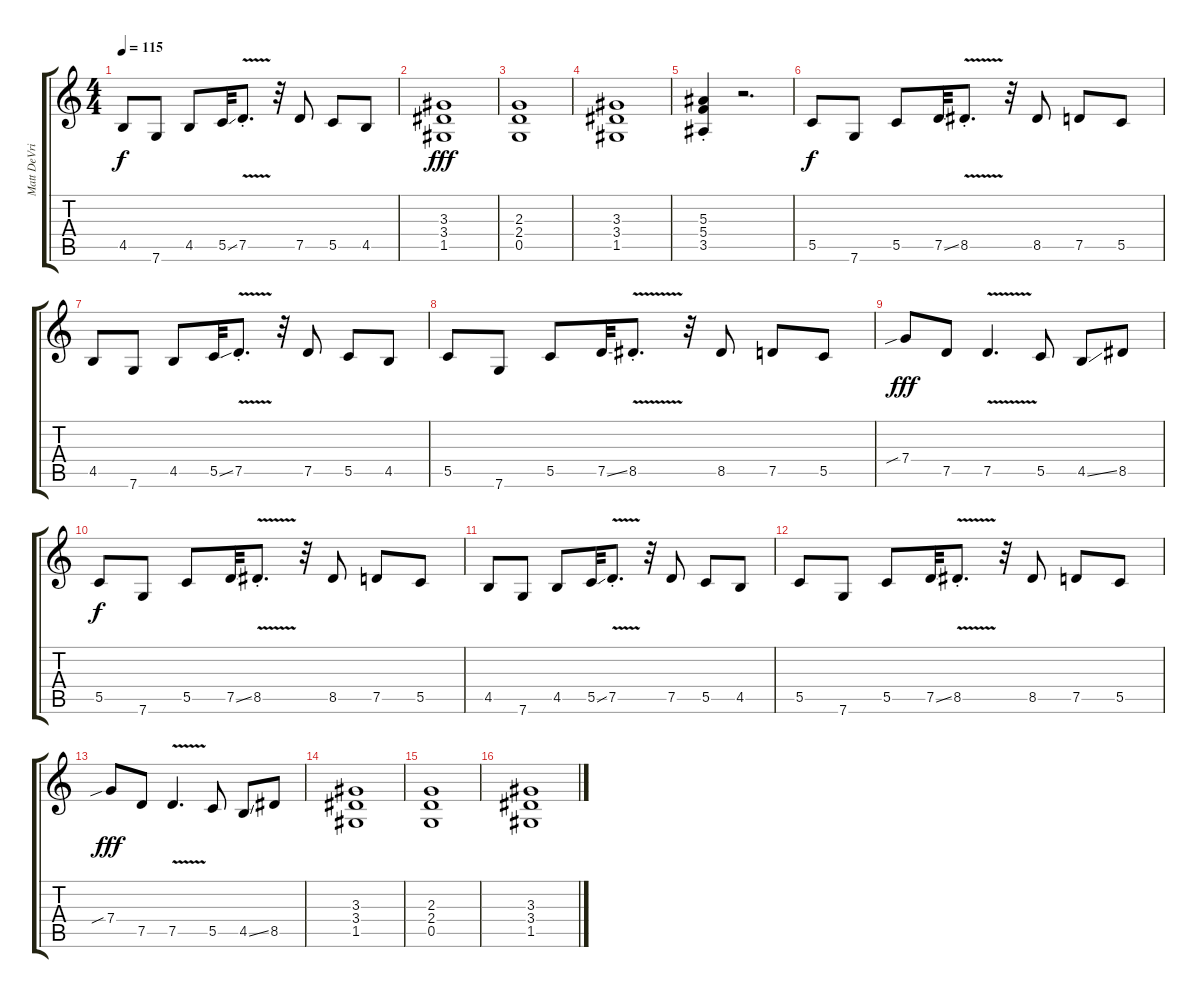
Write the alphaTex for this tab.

\track ("Matt DeVries" "Matt DeVri") {instrument distortionguitar}
\staff {score tabs}
\tuning (D4 A3 F3 C3 G2 C2) {hide}
\ts (4 4)
\tempo 115
\clef g2
\ks c
4.5.8{dy f} 7.6.8 4.5.8 5.5{ss}.32 7.5{v st}.8{d} r.32 7.5.8 5.5.8 4.5.8 |
(3.3 3.4 1.5).1{dy fff} |
(2.3 2.4 0.5).1 |
(3.3 3.4 1.5).1 |
(5.3{st} 5.4{st} 3.5{st}).4 r.2{d} |
5.5.8{dy f} 7.6.8 5.5.8 7.5{ss}.32 8.5{v st}.8{d} r.32 8.5.8 7.5.8 5.5.8 |
4.5.8 7.6.8 4.5.8 5.5{ss}.32 7.5{v st}.8{d} r.32 7.5.8 5.5.8 4.5.8 |
5.5.8 7.6.8 5.5.8 7.5{ss}.32 8.5{v st}.8{d} r.32 8.5.8 7.5.8 5.5.8 |
7.4{sib}.8{dy fff} 7.5.8 7.5{v}.4{d} 5.5.8 4.5{ss}.8 8.5.8 |
5.5.8{dy f} 7.6.8 5.5.8 7.5{ss}.32 8.5{v st}.8{d} r.32 8.5.8 7.5.8 5.5.8 |
4.5.8 7.6.8 4.5.8 5.5{ss}.32 7.5{v st}.8{d} r.32 7.5.8 5.5.8 4.5.8 |
5.5.8 7.6.8 5.5.8 7.5{ss}.32 8.5{v st}.8{d} r.32 8.5.8 7.5.8 5.5.8 |
7.4{sib}.8{dy fff} 7.5.8 7.5{v}.4{d} 5.5.8 4.5{ss}.8 8.5.8 |
(3.3 3.4 1.5).1 |
(2.3 2.4 0.5).1 |
(3.3 3.4 1.5).1
